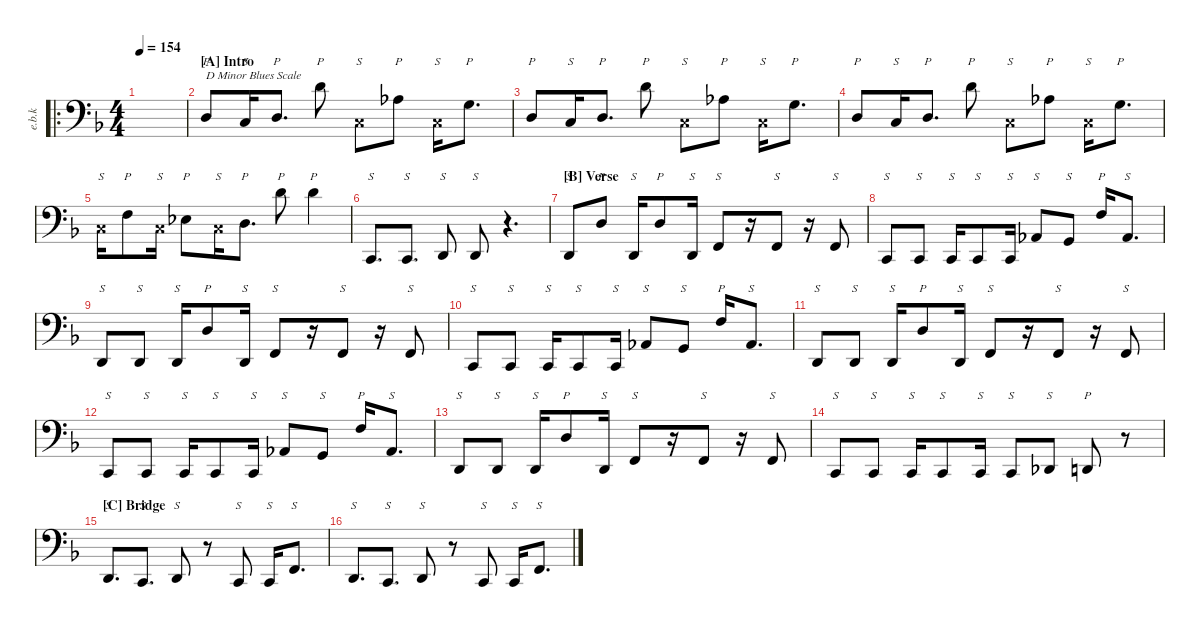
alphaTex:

\defaultSystemsLayout 4
\hideDynamics
\bracketExtendMode nobrackets
\otherSystemsTrackNameOrientation horizontal
\track ("Electric Bass Kool" "e.b.k") {instrument electricbassfinger}
\staff {score}
\tuning (F2 C2 G1 C1)
\ro
\ts (4 4)
\tempo 154
\clef f4
\ks dminor
|
\section ("A" "Intro")
2.2{acc forcenatural}.8{p txt "D Minor Blues Scale" beam Up} 0.2{acc forcenatural}.16{s beam Up} 2.2{acc forcenatural}.8{p d beam Up} 9.1{acc forcenatural}.8{p beam Down} 0.2{x acc forcenatural}.8{s beam Down} 8.2{acc b}.8{p beam Down} 0.2{x acc forcenatural}.16{s beam Down} 7.2{acc forcenatural}.8{p d beam Down} |
2.2{acc forcenatural}.8{p beam Up} 0.2{acc forcenatural}.16{s beam Up} 2.2{acc forcenatural}.8{p d beam Up} 9.1{acc forcenatural}.8{p beam Down} 0.2{x acc forcenatural}.8{s beam Down} 8.2{acc b}.8{p beam Down} 0.2{x acc forcenatural}.16{s beam Down} 7.2{acc forcenatural}.8{p d beam Down} |
2.2{acc forcenatural}.8{p beam Up} 0.2{acc forcenatural}.16{s beam Up} 2.2{acc forcenatural}.8{p d beam Up} 9.1{acc forcenatural}.8{p beam Down} 0.2{x acc forcenatural}.8{s beam Down} 8.2{acc b}.8{p beam Down} 0.2{x acc forcenatural}.16{s beam Down} 7.2{acc forcenatural}.8{p d beam Down} |
0.2{x acc forcenatural}.16{s beam Down} 5.2{acc forcenatural}.8{p beam Down} 0.2{x acc forcenatural}.16{s beam Down} 3.2{acc b}.8{p beam Down} 0.2{x acc forcenatural}.16{s beam Down} 2.2{acc forcenatural}.8{p d beam Down} 9.1{acc forcenatural}.8{p beam Down} 9.1{acc forcenatural}.4{p beam Down} |
0.4{acc forcenatural}.8{s d beam Up} 0.4{acc forcenatural}.8{s d beam Up} 2.4{acc forcenatural}.8{s beam Up} 2.4{acc forcenatural}.8{s beam Up} r.4{d beam Up} |
\section ("B" "Verse")
2.4{acc forcenatural}.8{s dy ff beam Up} 2.2{acc forcenatural}.8{p beam Up} 2.4{acc forcenatural}.16{s beam Up} 2.2{acc forcenatural}.8{p beam Up} 2.4{acc forcenatural}.16{s beam Up} 5.4{acc forcenatural}.8{s beam Up} r.16{beam Up} 5.4{acc forcenatural}.8{s beam Up} r.16{beam Up} 5.4{acc forcenatural}.8{s beam Up} |
0.4{acc forcenatural}.8{s beam Up} 0.4{acc forcenatural}.8{s beam Up} 0.4{acc forcenatural}.16{s beam Up} 0.4{acc forcenatural}.8{s beam Up} 0.4{acc forcenatural}.16{s beam Up} 8.4{acc b}.8{s beam Up} 7.4{acc forcenatural}.8{s beam Up} 5.2{acc forcenatural}.16{p beam Up} 8.4{acc b}.8{s d beam Up} |
2.4{acc forcenatural}.8{s beam Up} 2.4{acc forcenatural}.8{s beam Up} 2.4{acc forcenatural}.16{s beam Up} 2.2{acc forcenatural}.8{p beam Up} 2.4{acc forcenatural}.16{s beam Up} 5.4{acc forcenatural}.8{s beam Up} r.16{beam Up} 5.4{acc forcenatural}.8{s beam Up} r.16{beam Up} 5.4{acc forcenatural}.8{s beam Up} |
0.4{acc forcenatural}.8{s beam Up} 0.4{acc forcenatural}.8{s beam Up} 0.4{acc forcenatural}.16{s beam Up} 0.4{acc forcenatural}.8{s beam Up} 0.4{acc forcenatural}.16{s beam Up} 8.4{acc b}.8{s beam Up} 7.4{acc forcenatural}.8{s beam Up} 5.2{acc forcenatural}.16{p beam Up} 8.4{acc b}.8{s d beam Up} |
2.4{acc forcenatural}.8{s beam Up} 2.4{acc forcenatural}.8{s beam Up} 2.4{acc forcenatural}.16{s beam Up} 2.2{acc forcenatural}.8{p beam Up} 2.4{acc forcenatural}.16{s beam Up} 5.4{acc forcenatural}.8{s beam Up} r.16{beam Up} 5.4{acc forcenatural}.8{s beam Up} r.16{beam Up} 5.4{acc forcenatural}.8{s beam Up} |
0.4{acc forcenatural}.8{s beam Up} 0.4{acc forcenatural}.8{s beam Up} 0.4{acc forcenatural}.16{s beam Up} 0.4{acc forcenatural}.8{s beam Up} 0.4{acc forcenatural}.16{s beam Up} 8.4{acc b}.8{s beam Up} 7.4{acc forcenatural}.8{s beam Up} 5.2{acc forcenatural}.16{p beam Up} 8.4{acc b}.8{s d beam Up} |
2.4{acc forcenatural}.8{s beam Up} 2.4{acc forcenatural}.8{s beam Up} 2.4{acc forcenatural}.16{s beam Up} 2.2{acc forcenatural}.8{p beam Up} 2.4{acc forcenatural}.16{s beam Up} 5.4{acc forcenatural}.8{s beam Up} r.16{beam Up} 5.4{acc forcenatural}.8{s beam Up} r.16{beam Up} 5.4{acc forcenatural}.8{s beam Up} |
0.4{acc forcenatural}.8{s beam Up} 0.4{acc forcenatural}.8{s beam Up} 0.4{acc forcenatural}.16{s beam Up} 0.4{acc forcenatural}.8{s beam Up} 0.4{acc forcenatural}.16{s beam Up} 0.4{acc forcenatural}.8{s beam Up} 1.4{acc b}.8{s beam Up} 2.4{acc forcenatural}.8{p beam Up} r.8{beam Up} |
\section ("C" "Bridge")
2.4{acc forcenatural}.8{s d beam Up} 0.4{acc forcenatural}.8{s d beam Up} 2.4{acc forcenatural}.8{s beam Up} r.8{beam Up} 0.4{acc forcenatural}.8{s dy mf beam Up} 0.4{acc forcenatural}.16{s beam Up} 5.4{acc forcenatural}.8{s d beam Up} |
2.4{acc forcenatural}.8{s d dy ff beam Up} 0.4{acc forcenatural}.8{s d beam Up} 2.4{acc forcenatural}.8{s beam Up} r.8{beam Up} 0.4{acc forcenatural}.8{s dy mf beam Up} 0.4{acc forcenatural}.16{s beam Up} 5.4{acc forcenatural}.8{s d beam Up}
